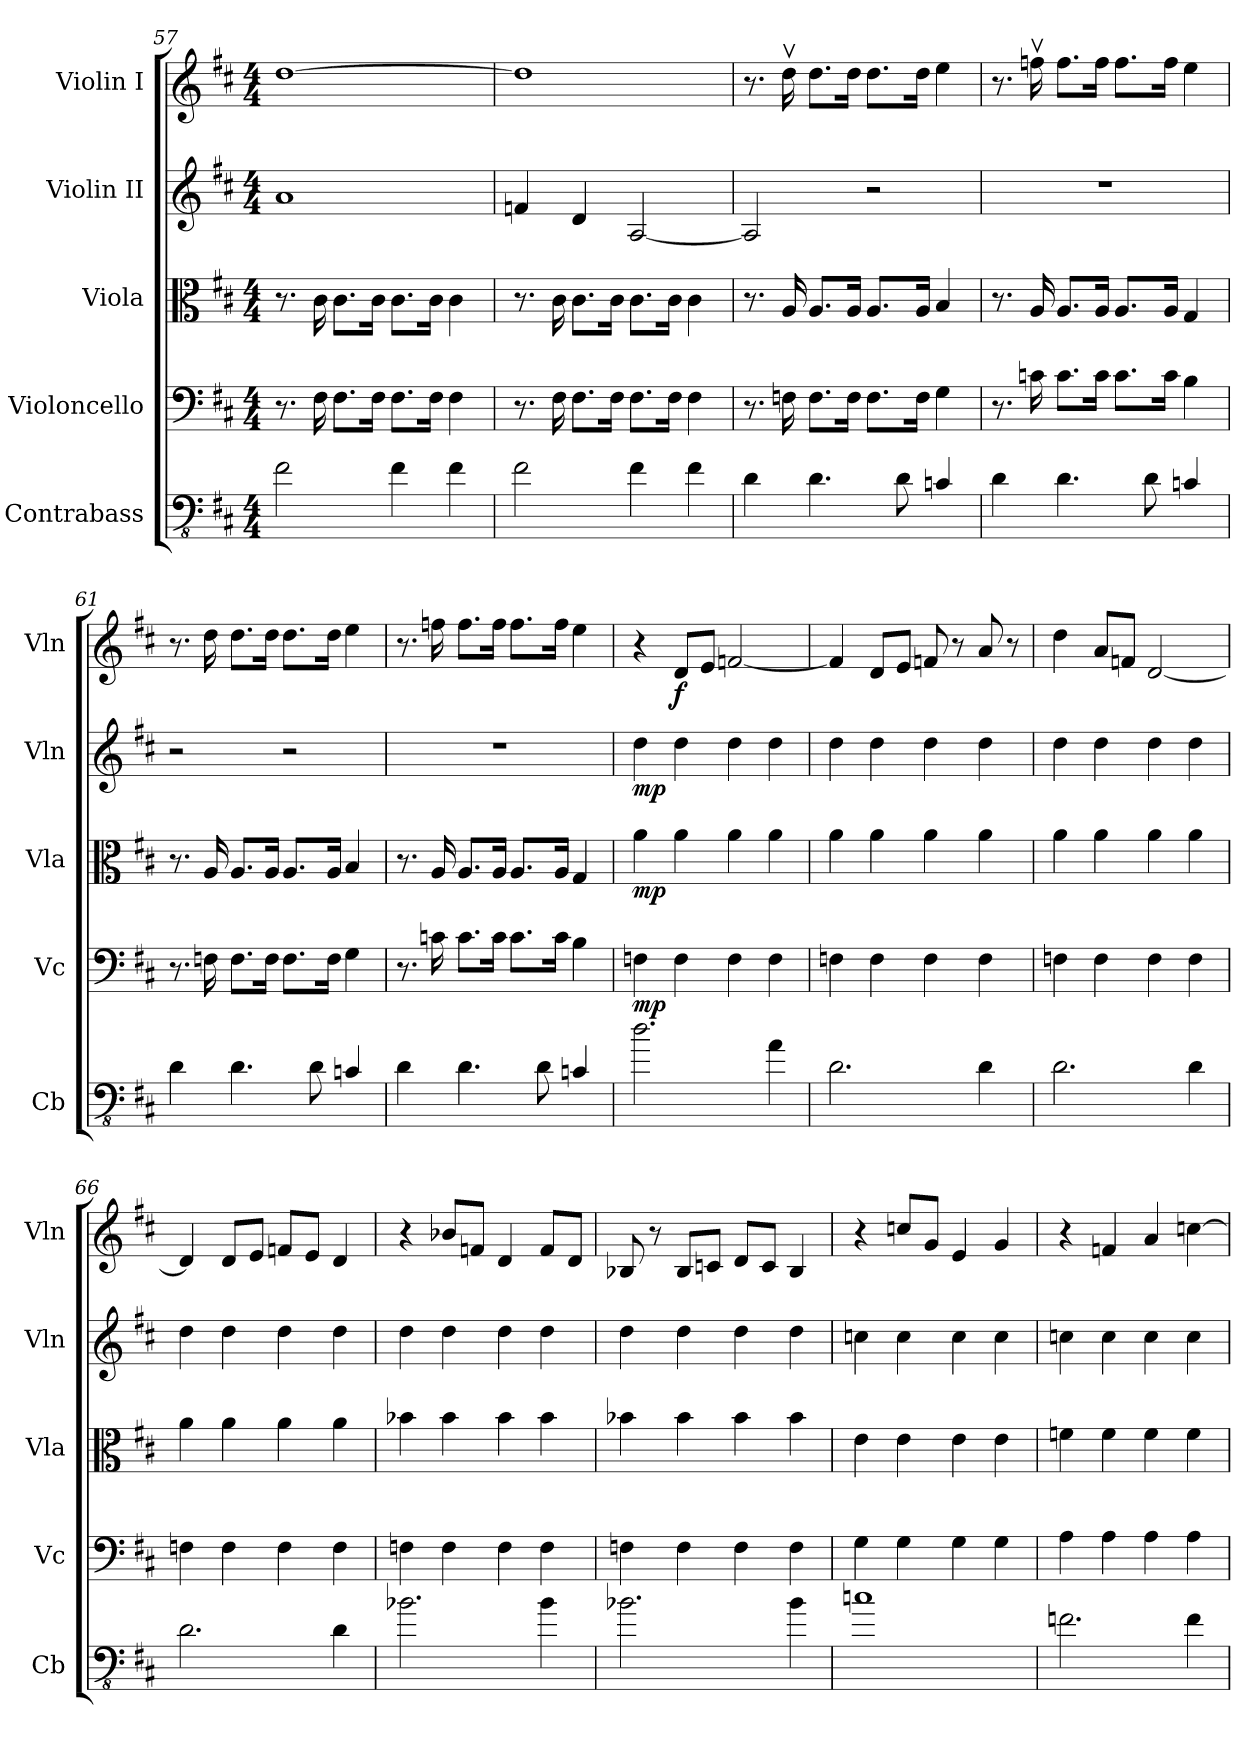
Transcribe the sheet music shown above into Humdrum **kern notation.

**kern	**kern	**dynam	**kern	**dynam	**kern	**dynam	**kern	**dynam
*part5	*part4	*part4	*part3	*part3	*part2	*part2	*part1	*part1
*staff5	*staff4	*staff4	*staff3	*staff3	*staff2	*staff2	*staff1	*staff1
*I"Contrabass	*I"Violoncello	*	*I"Viola	*	*I"Violin II	*	*I"Violin I	*
*I'Cb	*I'Vc	*	*I'Vla	*	*I'Vln	*	*I'Vln	*
*clefFv4	*clefF4	*	*clefC3	*	*clefG2	*	*clefG2	*
*ITrd7c12	*	*	*	*	*	*	*	*
*k[f#c#]	*k[f#c#]	*	*k[f#c#]	*	*k[f#c#]	*	*k[f#c#]	*
*M4/4	*M4/4	*	*M4/4	*	*M4/4	*	*M4/4	*
=57	=57	=57	=57	=57	=57	=57	=57	=57
2FF#\	8.r	.	8.r	.	1a	.	[1dd	.
.	16F#\	.	16c#\	.	.	.	.	.
.	8.F#\L	.	8.c#\L	.	.	.	.	.
.	16F#\Jk	.	16c#\Jk	.	.	.	.	.
4FF#\	8.F#\L	.	8.c#\L	.	.	.	.	.
.	16F#\Jk	.	16c#\Jk	.	.	.	.	.
4FF#\	4F#\	.	4c#\	.	.	.	.	.
!!LO:LB:g=z
=58	=58	=58	=58	=58	=58	=58	=58	=58
2FF#\	8.r	.	8.r	.	4fn/	.	1dd]	.
.	16F#\	.	16c#\	.	.	.	.	.
.	8.F#\L	.	8.c#\L	.	4d/	.	.	.
.	16F#\Jk	.	16c#\Jk	.	.	.	.	.
4FF#\	8.F#\L	.	8.c#\L	.	[2A/	.	.	.
.	16F#\Jk	.	16c#\Jk	.	.	.	.	.
4FF#\	4F#\	.	4c#\	.	.	.	.	.
=59	=59	=59	=59	=59	=59	=59	=59	=59
4DD\	8.r	.	8.r	.	2A/]	.	8.r	.
.	16Fn\	.	16A/	.	.	.	16ddv\	.
4.DD\	8.F\L	.	8.A/L	.	.	.	8.dd\L	.
.	16F\Jk	.	16A/Jk	.	.	.	16dd\Jk	.
.	8.F\L	.	8.A/L	.	2r	.	8.dd\L	.
8DD\	.	.	.	.	.	.	.	.
.	16F\Jk	.	16A/Jk	.	.	.	16dd\Jk	.
4CCn/	4G\	.	4B/	.	.	.	4ee\	.
=60	=60	=60	=60	=60	=60	=60	=60	=60
4DD\	8.r	.	8.r	.	1r	.	8.r	.
.	16cn\	.	16A/	.	.	.	16ffnv\	.
4.DD\	8.c\L	.	8.A/L	.	.	.	8.ff\L	.
.	16c\Jk	.	16A/Jk	.	.	.	16ff\Jk	.
.	8.c\L	.	8.A/L	.	.	.	8.ff\L	.
8DD\	.	.	.	.	.	.	.	.
.	16c\Jk	.	16A/Jk	.	.	.	16ff\Jk	.
4CCn/	4B\	.	4G/	.	.	.	4ee\	.
=61	=61	=61	=61	=61	=61	=61	=61	=61
4DD\	8.r	.	8.r	.	2r	.	8.r	.
.	16Fn\	.	16A/	.	.	.	16dd\	.
4.DD\	8.F\L	.	8.A/L	.	.	.	8.dd\L	.
.	16F\Jk	.	16A/Jk	.	.	.	16dd\Jk	.
.	8.F\L	.	8.A/L	.	2r	.	8.dd\L	.
8DD\	.	.	.	.	.	.	.	.
.	16F\Jk	.	16A/Jk	.	.	.	16dd\Jk	.
4CCn/	4G\	.	4B/	.	.	.	4ee\	.
!!LO:PB:g=z
=62	=62	=62	=62	=62	=62	=62	=62	=62
4DD\	8.r	.	8.r	.	1r	.	8.r	.
.	16cn\	.	16A/	.	.	.	16ffn\	.
4.DD\	8.c\L	.	8.A/L	.	.	.	8.ff\L	.
.	16c\Jk	.	16A/Jk	.	.	.	16ff\Jk	.
.	8.c\L	.	8.A/L	.	.	.	8.ff\L	.
8DD\	.	.	.	.	.	.	.	.
.	16c\Jk	.	16A/Jk	.	.	.	16ff\Jk	.
4CCn/	4B\	.	4G/	.	.	.	4ee\	.
=63	=63	=63	=63	=63	=63	=63	=63	=63
!	!	!LO:DY:b	!	!LO:DY:b	!	!LO:DY:b	!	!
2.D\	4Fn\	mp	4a\	mp	4dd\	mp	4r	.
!	!	!	!	!	!	!	!	!LO:DY:b
.	4F\	.	4a\	.	4dd\	.	8d/L	f
.	.	.	.	.	.	.	8e/J	.
.	4F\	.	4a\	.	4dd\	.	[2fn/	.
4AA\	4F\	.	4a\	.	4dd\	.	.	.
=64	=64	=64	=64	=64	=64	=64	=64	=64
2.DD\	4Fn\	.	4a\	.	4dd\	.	4f/]	.
.	4F\	.	4a\	.	4dd\	.	8d/L	.
.	.	.	.	.	.	.	8e/J	.
.	4F\	.	4a\	.	4dd\	.	8fn/	.
.	.	.	.	.	.	.	8r	.
4DD\	4F\	.	4a\	.	4dd\	.	8a/	.
.	.	.	.	.	.	.	8r	.
=65	=65	=65	=65	=65	=65	=65	=65	=65
2.DD\	4Fn\	.	4a\	.	4dd\	.	4dd\	.
.	4F\	.	4a\	.	4dd\	.	8a/L	.
.	.	.	.	.	.	.	8fn/J	.
.	4F\	.	4a\	.	4dd\	.	[2d/	.
4DD\	4F\	.	4a\	.	4dd\	.	.	.
=66	=66	=66	=66	=66	=66	=66	=66	=66
2.DD\	4Fn\	.	4a\	.	4dd\	.	4d/]	.
.	4F\	.	4a\	.	4dd\	.	8d/L	.
.	.	.	.	.	.	.	8e/J	.
.	4F\	.	4a\	.	4dd\	.	8fn/L	.
.	.	.	.	.	.	.	8e/J	.
4DD\	4F\	.	4a\	.	4dd\	.	4d/	.
!!LO:LB:g=z
=67	=67	=67	=67	=67	=67	=67	=67	=67
2.BB-X\	4Fn\	.	4b-X\	.	4dd\	.	4r	.
.	4F\	.	4b-\	.	4dd\	.	8b-X/L	.
.	.	.	.	.	.	.	8fn/J	.
.	4F\	.	4b-\	.	4dd\	.	4d/	.
4BB-\	4F\	.	4b-\	.	4dd\	.	8f/L	.
.	.	.	.	.	.	.	8d/J	.
=68	=68	=68	=68	=68	=68	=68	=68	=68
2.BB-X\	4Fn\	.	4b-X\	.	4dd\	.	8B-X/	.
.	.	.	.	.	.	.	8r	.
.	4F\	.	4b-\	.	4dd\	.	8B-/L	.
.	.	.	.	.	.	.	8cn/J	.
.	4F\	.	4b-\	.	4dd\	.	8d/L	.
.	.	.	.	.	.	.	8c/J	.
4BB-\	4F\	.	4b-\	.	4dd\	.	4B-/	.
=69	=69	=69	=69	=69	=69	=69	=69	=69
1Cn	4G\	.	4e\	.	4ccn\	.	4r	.
.	4G\	.	4e\	.	4cc\	.	8ccn/L	.
.	.	.	.	.	.	.	8g/J	.
.	4G\	.	4e\	.	4cc\	.	4e/	.
.	4G\	.	4e\	.	4cc\	.	4g/	.
=70	=70	=70	=70	=70	=70	=70	=70	=70
2.FFn\	4A\	.	4fn\	.	4ccn\	.	4r	.
.	4A\	.	4f\	.	4cc\	.	4fn/	.
.	4A\	.	4f\	.	4cc\	.	4a/	.
4FF\	4A\	.	4f\	.	4cc\	.	[4ccn\	.
=	=	=	=	=	=	=	=	=
*-	*-	*-	*-	*-	*-	*-	*-	*-
